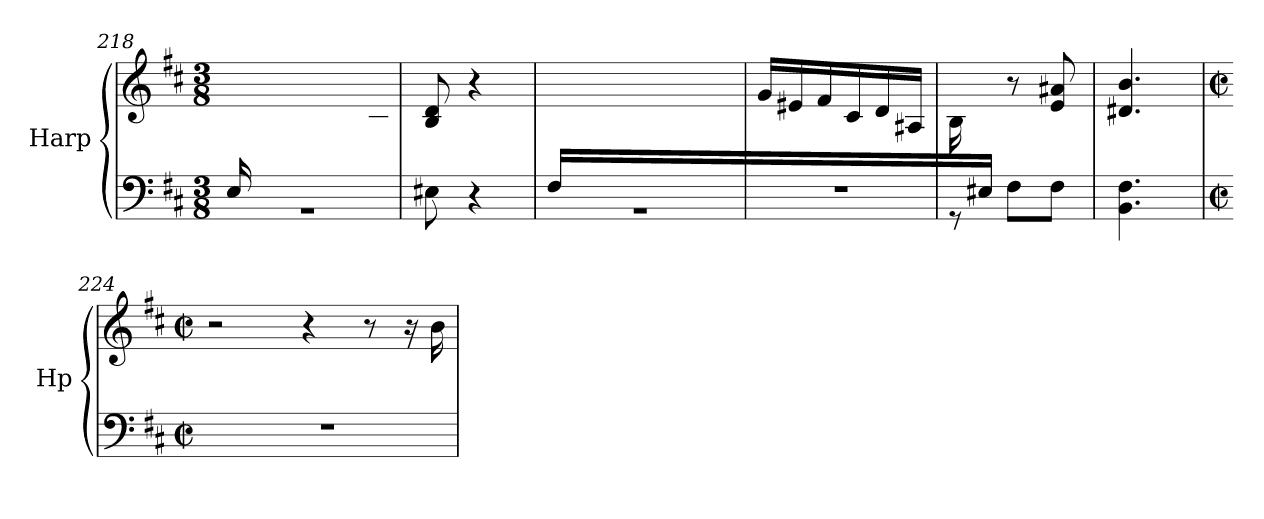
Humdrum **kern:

**kern	**kern
*part1	*part1
*staff2	*staff1
*I"Harp	*
*I'Hp	*
*clefF4	*clefG2
*k[f#c#]	*k[f#c#]
*M3/8	*M3/8
=218	=218
*^	*
16E/LL	4.r	16ryy
4ryy	.	16g#X\
.	.	16f#\
.	.	16e\
.	.	16d\
16ryy	.	16c#\JJ
*v	*v	*
=219	=219
8E#X\	8B/ 8d/
4r	4r
!!LO:LB:g=z
=220	=220
*^	*
16F#/LL	4.r	16ryy
4ryy	.	16dd\
.	.	16cc#\
.	.	32b\L
.	.	32a#X\J
.	.	16b\
16ryy	.	16f#\JJ
*v	*v	*
=221	=221
4.r	16g/LL
.	16e#X/
.	16f#/
.	16c#/
.	16d/
.	16A#X/JJ
=222	=222
*^	*
16ryy	8r	16B\LL
16E#X/JJ	.	16ryy
4ryy	8F#\L	8r
.	8F#\J	8e/ 8a#X/
*v	*v	*
=223	=223
4.BB\ 4.F#\	4.d#X/ 4.b/
!!LO:LB:g=z
=224	=224
*M4/4	*M4/4
*met(c|)	*met(c|)
1r	2r
.	4r
.	8r
.	16r
.	16b\
=	=
*-	*-
